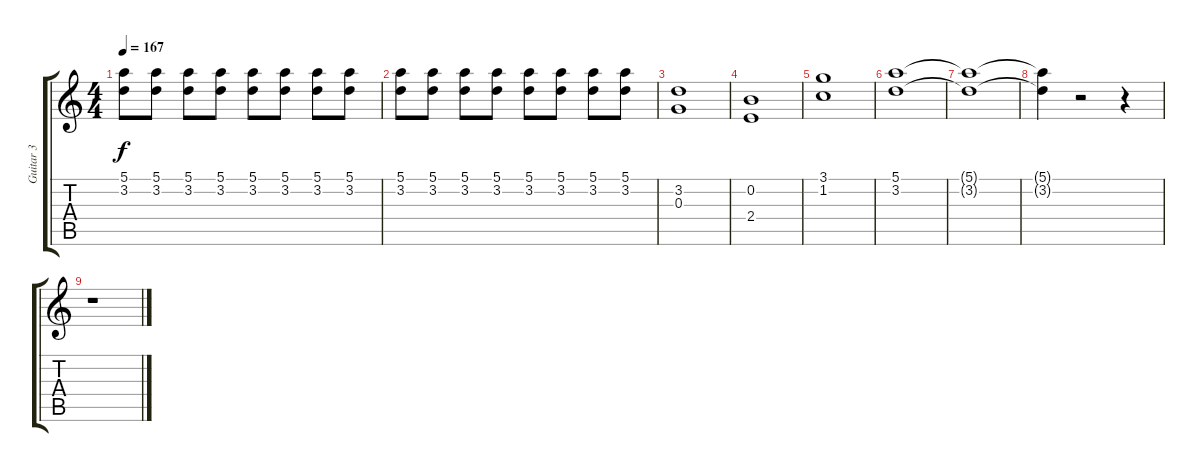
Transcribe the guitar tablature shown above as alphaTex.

\track ("Guitar 3" "Guitar 3") {instrument electricguitarclean}
\staff {score tabs}
\tuning (E4 B3 G3 D3 A2 E2) {hide}
\ts (4 4)
\tempo 167
\clef g2
\ks c
(5.1 3.2).8{dy f} (5.1 3.2).8 (5.1 3.2).8 (5.1 3.2).8 (5.1 3.2).8 (5.1 3.2).8 (5.1 3.2).8 (5.1 3.2).8 |
(5.1 3.2).8 (5.1 3.2).8 (5.1 3.2).8 (5.1 3.2).8 (5.1 3.2).8 (5.1 3.2).8 (5.1 3.2).8 (5.1 3.2).8 |
(3.2 0.3).1 |
(0.2 2.4).1 |
(3.1 1.2).1 |
(5.1 3.2).1 |
(5.1{t} 3.2{t}).1 |
(5.1{t} 3.2{t}).4 r.2 r.4 |
r.1
